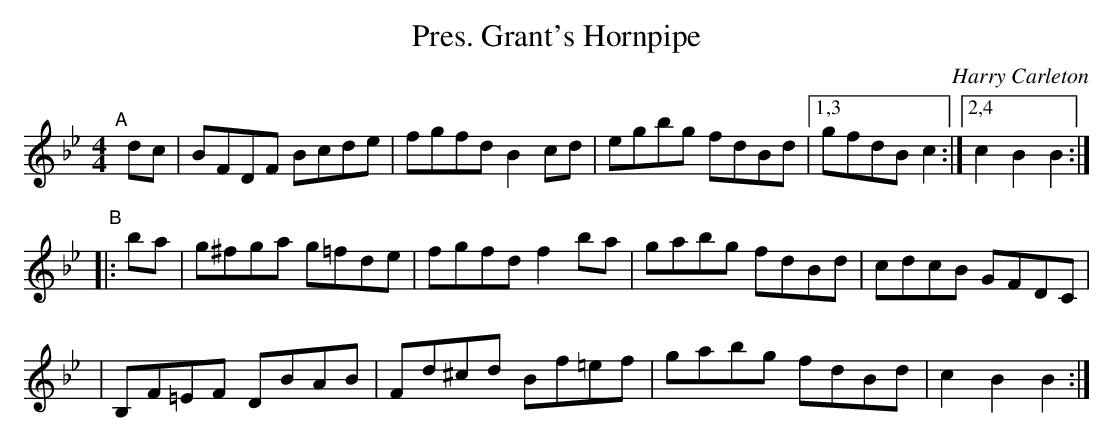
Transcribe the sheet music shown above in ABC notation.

X:1
T: Pres. Grant's Hornpipe
C: Harry Carleton
M: 4/4
L: 1/8
K: Bb
"^A"[|] dc \
| BFDF Bcde | fgfd B2cd | egbg fdBd |[1,3 gfdB c2 \
                                         :|[2,4 c2B2 B2 :|
"^B"|: ba \
| g^fga g=fde | fgfd f2ba | gabg fdBd | cdcB GFDC |
| B,F=EF DBAB | Fd^cd Bf=ef | gabg fdBd | c2B2 B2 :|
